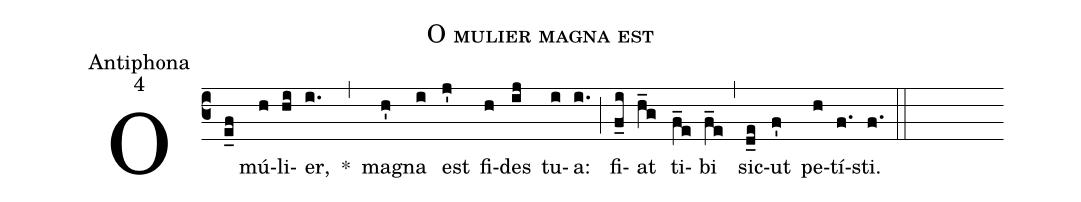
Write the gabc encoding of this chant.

name:O mulier magna est;
office-part:Antiphona;
mode:4;
%%
(c3) O(e_f) mú(h)li(hi)er,(i.) *(,) ma(h')gna(i) est(j') fi(h)des(ij) tu(i)a:(i.) (;) fi(f_i)at(h_g) ti(f_e)bi(f_e) (,) sic(d_e)ut(f') pe(h)tí(f.)sti.(f.) (::)
